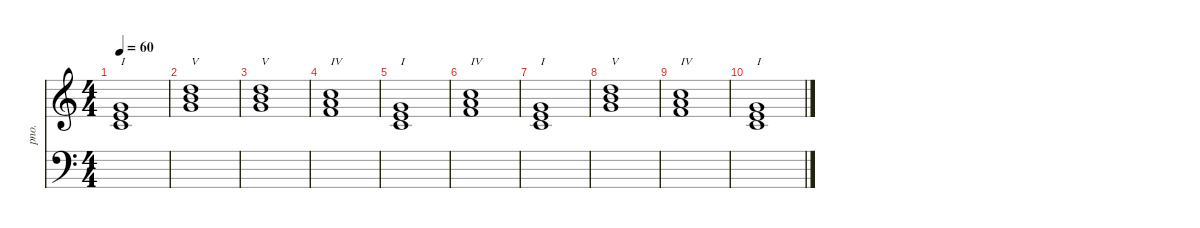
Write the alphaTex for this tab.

\defaultSystemsLayout 4
\hideDynamics
\bracketExtendMode nobrackets
\otherSystemsTrackNameOrientation horizontal
\track ("Acoustic Piano" "pno.") {instrument acousticgrandpiano}
\staff {score}
\tuning (E4 B3 G3 D3 A2 E2)
\ts (4 4)
\tempo 60
\clef g2
\ks c
(1.2 0.1 12.3).1{txt "I" dy mf instrument acousticgrandpiano beam Up} |
(3.1 12.2 19.3).1{txt "V" beam Down} |
(3.1 12.2 19.3).1{txt "V" beam Down} |
(1.1 10.2 17.3).1{txt "IV" beam Up} |
(5.3 0.1 8.2).1{txt "I" beam Up} |
(1.1 10.2 17.3).1{txt "IV" beam Up} |
(5.3 0.1 8.2).1{txt "I" beam Up} |
(8.2 7.1 19.3).1{txt "V" beam Down} |
(1.1 10.2 17.3).1{txt "IV" beam Up} |
(1.2 0.1 12.3).1{txt "I" beam Up}
\staff {score}
\tuning (G2 D2 A1 E1 B0)
\clef f4
\ottava regular
\simile none
\ks c
|
|
|
|
|
|
|
|
|
